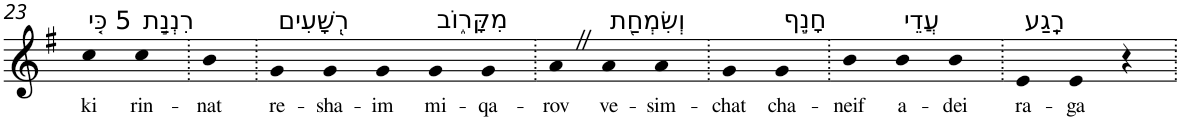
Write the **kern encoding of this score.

**kern	**text
*part1	*part1
*staff1	*staff1
*I"Piano	*
*I'Pno	*
!!LO:PB:g=z
*clefG2	*
*k[f#]	*
*G:	*
=23	=23
!LO:TX:a:t=5 כִּ֤י	!
!	!LO:LY:b
4cc	ki
!LO:TX:a:t=רִנְנַ֣ת	!
!	!LO:LY:b
4cc	rin-
=24.	=24.
!	!LO:LY:b
4b	-nat
=25.	=25.
!LO:TX:a:t=רְ֭שָׁעִים	!
!	!LO:LY:b
4g	re-
!	!LO:LY:b
4g	-sha-
!	!LO:LY:b
4g	-im
!LO:TX:a:t=מִקָּר֑וֹב	!
!	!LO:LY:b
4g	mi-
!	!LO:LY:b
4g	-qa-
=26.	=26.
!	!LO:LY:b
4aZ	-rov
!LO:TX:a:t=וְשִׂמְחַ֖ת	!
!	!LO:LY:b
4a	ve-
!	!LO:LY:b
4a	-sim-
=27.	=27.
!	!LO:LY:b
4g	-chat
!LO:TX:a:t=חָנֵ֣ף	!
!	!LO:LY:b
4g	cha-
=28.	=28.
!	!LO:LY:b
4b	-neif
!LO:TX:a:t=עֲדֵי	!
!	!LO:LY:b
4b	a-
!	!LO:LY:b
4b	-dei
=29.	=29.
!LO:TX:a:t=רָֽגַע	!
!	!LO:LY:b
4e	ra-
!	!LO:LY:b
4e	-ga
4r	.
=.	=.
*-	*-
